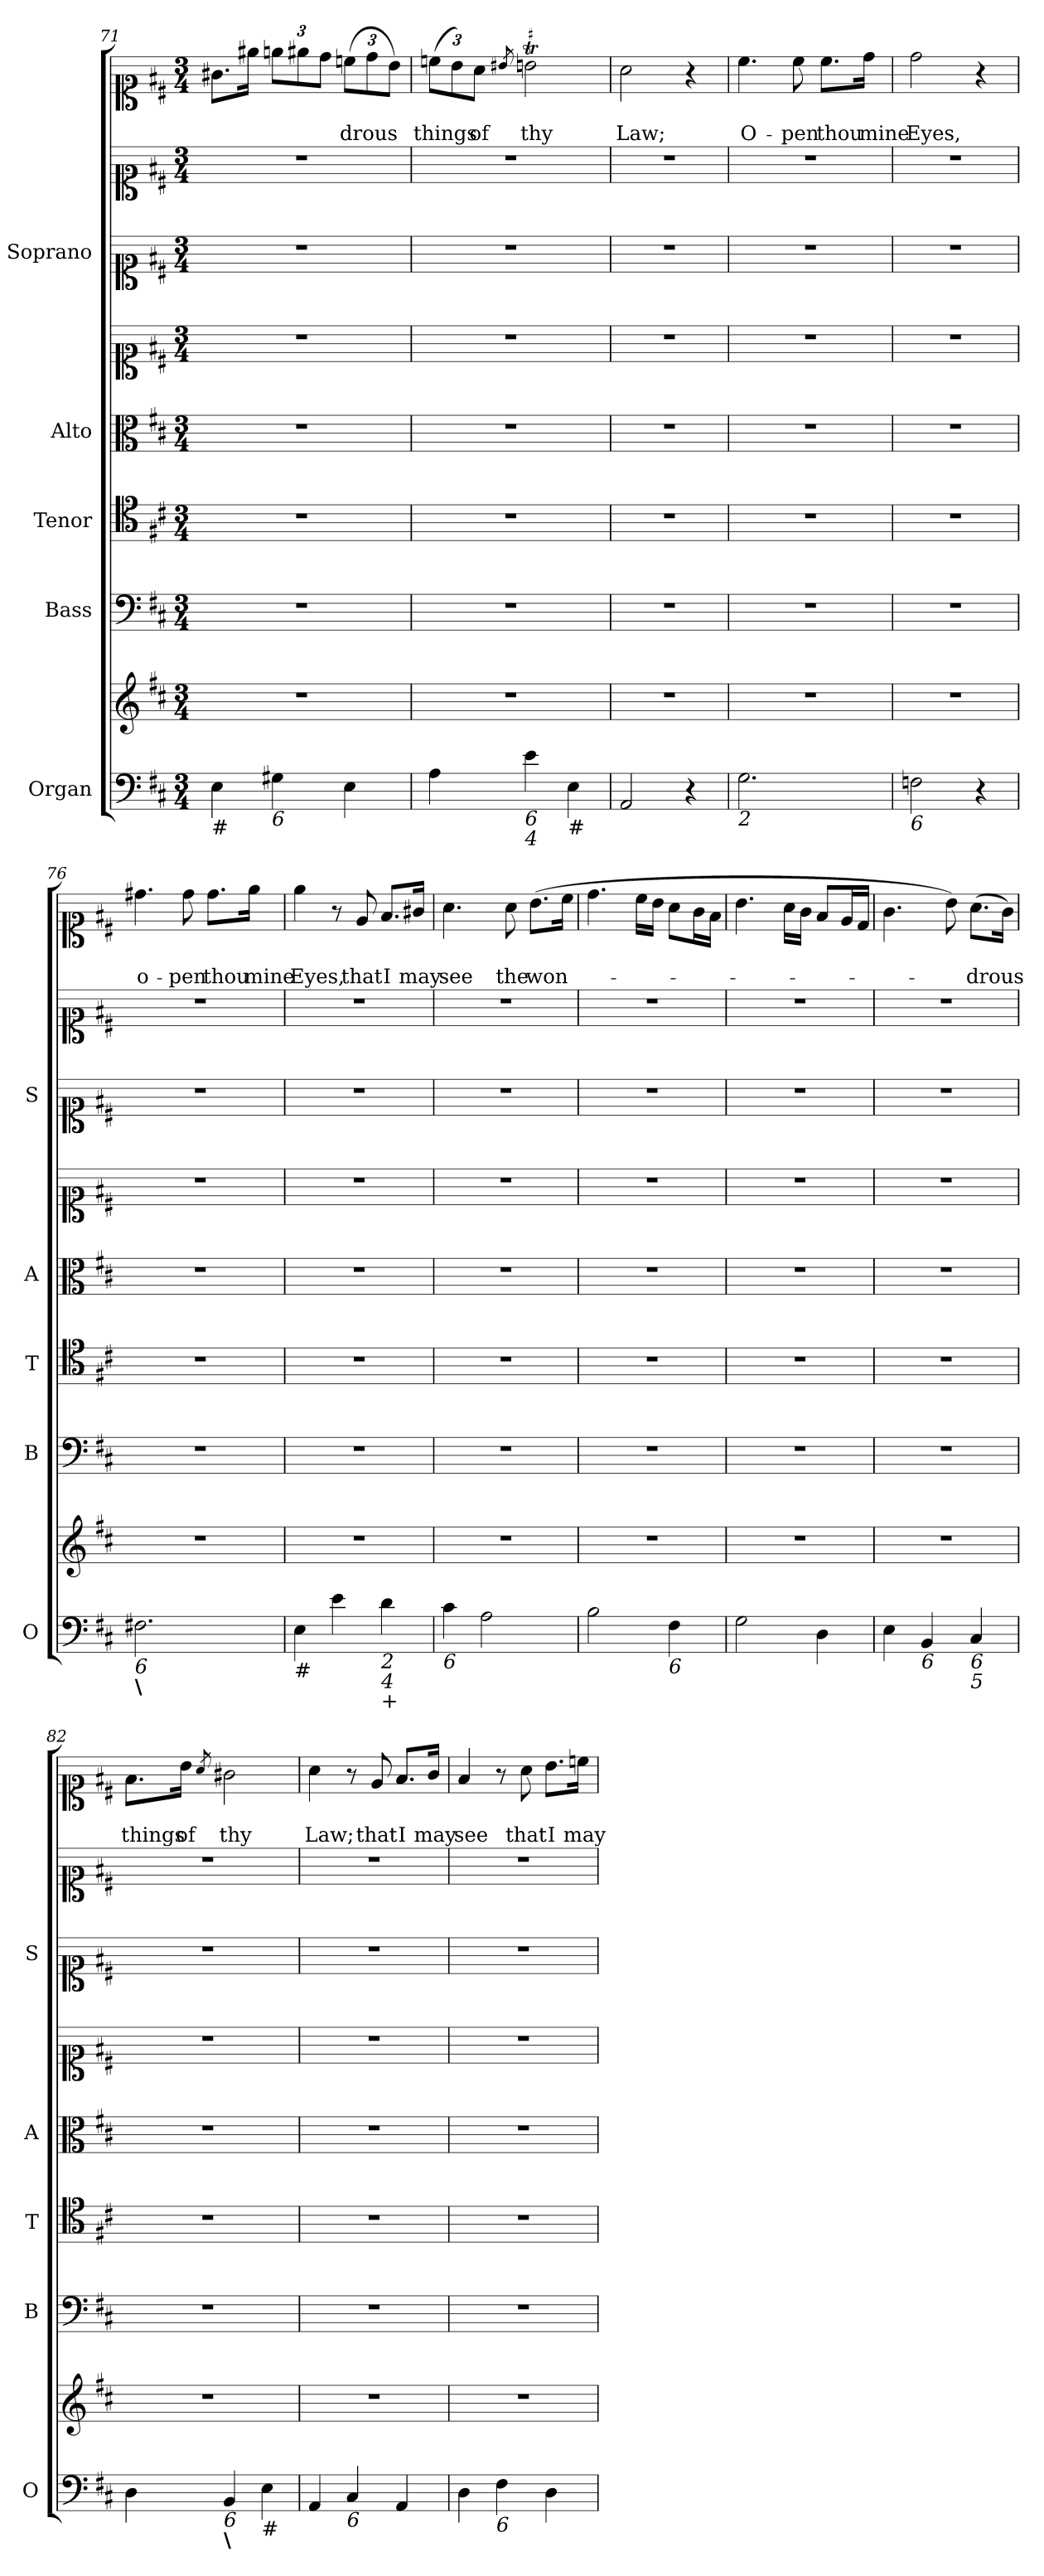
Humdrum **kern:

**kern	**kern	**kern	**kern	**kern	**kern	**kern	**kern	**kern	**text	**text
*part8	*part8	*part7	*part6	*part5	*part4	*part3	*part2	*part1	*part1	*part1
*staff9	*staff8	*staff7	*staff6	*staff5	*staff4	*staff3	*staff2	*staff1	*staff1	*staff1
*I"Organ	*	*I"Bass	*I"Tenor	*I"Alto	*	*I"Soprano	*	*	*	*
*I'O	*	*I'B	*I'T	*I'A	*	*I'S	*	*	*	*
!!LO:LB:g=z
*clefF4	*clefG2	*clefF4	*clefC4	*clefC3	*clefC1	*clefC1	*clefC1	*clefC1	*	*
*k[f#c#]	*k[f#c#]	*k[f#c#]	*k[f#c#]	*k[f#c#]	*k[f#c#]	*k[f#c#]	*k[f#c#]	*k[f#c#]	*	*
*D:	*D:	*D:	*D:	*D:	*D:	*D:	*D:	*D:	*	*
*M3/4	*M3/4	*M3/4	*M3/4	*M3/4	*M3/4	*M3/4	*M3/4	*M3/4	*	*
=71	=71	=71	=71	=71	=71	=71	=71	=71	=71	=71
!LO:TX:b:t=#	!	!	!	!	!	!	!	!	!	!
4E\	2.r	2.r	2.r	2.r	2.r	2.r	2.r	8.g#X\L	.	.
.	.	.	.	.	.	.	.	16ee#X\Jk	.	.
!LO:TX:b:i:t=6	!	!	!	!	!	!	!	!	!	!
4G#X\	.	.	.	.	.	.	.	12een\L	.	.
.	.	.	.	.	.	.	.	12ee#X\	.	.
.	.	.	.	.	.	.	.	12dd\J	.	.
!	!	!	!	!	!	!	!	!	!	!LO:LY:b
4E\	.	.	.	.	.	.	.	(>12ccn\L	.	-drous
.	.	.	.	.	.	.	.	12dd\	.	.
.	.	.	.	.	.	.	.	12b\J)	.	.
=72	=72	=72	=72	=72	=72	=72	=72	=72	=72	=72
!	!	!	!	!	!	!	!	!	!	!LO:LY:b
4A\	2.r	2.r	2.r	2.r	2.r	2.r	2.r	(>12ccn\L	.	things
.	.	.	.	.	.	.	.	12b\)	.	.
!	!	!	!	!	!	!	!	!	!	!LO:LY:b
.	.	.	.	.	.	.	.	12a\J	.	of
.	.	.	.	.	.	.	.	8qb#X/	.	.
!LO:TX:b:i:t=6	!	!	!	!	!	!	!	!	!	!
!LO:TX:b:i:t=4	!	!	!	!	!	!	!	!	!	!
!	!	!	!	!	!	!	!	!	!	!LO:LY:b
4e\	.	.	.	.	.	.	.	2bnT\	.	thy
!LO:TX:b:t=#	!	!	!	!	!	!	!	!	!	!
4E\	.	.	.	.	.	.	.	.	.	.
=73	=73	=73	=73	=73	=73	=73	=73	=73	=73	=73
!	!	!	!	!	!	!	!	!	!	!LO:LY:b
2AA/	2.r	2.r	2.r	2.r	2.r	2.r	2.r	2a\	.	Law;
4r	.	.	.	.	.	.	.	4r	.	.
=74	=74	=74	=74	=74	=74	=74	=74	=74	=74	=74
!LO:TX:b:i:t=2	!	!	!	!	!	!	!	!	!	!
!	!	!	!	!	!	!	!	!	!	!LO:LY:b
2.G\	2.r	2.r	2.r	2.r	2.r	2.r	2.r	4.cc#\	.	O-
!	!	!	!	!	!	!	!	!	!	!LO:LY:b
.	.	.	.	.	.	.	.	8cc#\	.	-pen
!	!	!	!	!	!	!	!	!	!	!LO:LY:b
.	.	.	.	.	.	.	.	8.cc#\L	.	thou
!	!	!	!	!	!	!	!	!	!	!LO:LY:b
.	.	.	.	.	.	.	.	16dd\Jk	.	mine
=75	=75	=75	=75	=75	=75	=75	=75	=75	=75	=75
!LO:TX:b:i:t=6	!	!	!	!	!	!	!	!	!	!
!	!	!	!	!	!	!	!	!	!	!LO:LY:b
2Fn\	2.r	2.r	2.r	2.r	2.r	2.r	2.r	2dd\	.	Eyes,
4r	.	.	.	.	.	.	.	4r	.	.
=76	=76	=76	=76	=76	=76	=76	=76	=76	=76	=76
!LO:TX:b:i:t=6	!	!	!	!	!	!	!	!	!	!
!LO:TX:b:B:t=\	!	!	!	!	!	!	!	!	!	!
!	!	!	!	!	!	!	!	!	!	!LO:LY:b
2.F#X\	2.r	2.r	2.r	2.r	2.r	2.r	2.r	4.dd#X\	.	o-
!	!	!	!	!	!	!	!	!	!	!LO:LY:b
.	.	.	.	.	.	.	.	8dd#\	.	-pen
!	!	!	!	!	!	!	!	!	!	!LO:LY:b
.	.	.	.	.	.	.	.	8.dd#\L	.	thou
!	!	!	!	!	!	!	!	!	!	!LO:LY:b
.	.	.	.	.	.	.	.	16ee\Jk	.	mine
=77	=77	=77	=77	=77	=77	=77	=77	=77	=77	=77
!LO:TX:b:t=#	!	!	!	!	!	!	!	!	!	!
!	!	!	!	!	!	!	!	!	!	!LO:LY:b
4E\	2.r	2.r	2.r	2.r	2.r	2.r	2.r	4ee\	.	Eyes,
4e\	.	.	.	.	.	.	.	8r	.	.
!	!	!	!	!	!	!	!	!	!	!LO:LY:b
.	.	.	.	.	.	.	.	8e/	.	that
!LO:TX:b:i:t=2	!	!	!	!	!	!	!	!	!	!
!LO:TX:b:i:t=4	!	!	!	!	!	!	!	!	!	!
!LO:TX:b:t=+	!	!	!	!	!	!	!	!	!	!
!	!	!	!	!	!	!	!	!	!	!LO:LY:b
4d\	.	.	.	.	.	.	.	8.f#/L	.	I
!	!	!	!	!	!	!	!	!	!	!LO:LY:b
.	.	.	.	.	.	.	.	16g#X/Jk	.	may
!!LO:LB:g=z
=78	=78	=78	=78	=78	=78	=78	=78	=78	=78	=78
!LO:TX:b:i:t=6	!	!	!	!	!	!	!	!	!	!
!	!	!	!	!	!	!	!	!	!	!LO:LY:b
4c#\	2.r	2.r	2.r	2.r	2.r	2.r	2.r	4.a\	.	see
2A\	.	.	.	.	.	.	.	.	.	.
!	!	!	!	!	!	!	!	!	!	!LO:LY:b
.	.	.	.	.	.	.	.	8a\	.	the
!	!	!	!	!	!	!	!	!	!	!LO:LY:b
.	.	.	.	.	.	.	.	(>8.b\L	.	won-
.	.	.	.	.	.	.	.	16cc#\Jk	.	.
=79	=79	=79	=79	=79	=79	=79	=79	=79	=79	=79
2B\	2.r	2.r	2.r	2.r	2.r	2.r	2.r	4.dd\	.	.
.	.	.	.	.	.	.	.	16cc#\LL	.	.
.	.	.	.	.	.	.	.	16b\JJ	.	.
!LO:TX:b:i:t=6	!	!	!	!	!	!	!	!	!	!
4F#\	.	.	.	.	.	.	.	8a\L	.	.
.	.	.	.	.	.	.	.	16g\L	.	.
.	.	.	.	.	.	.	.	16f#\JJ	.	.
=80	=80	=80	=80	=80	=80	=80	=80	=80	=80	=80
2G\	2.r	2.r	2.r	2.r	2.r	2.r	2.r	4.b\	.	.
.	.	.	.	.	.	.	.	16a\LL	.	.
.	.	.	.	.	.	.	.	16g\JJ	.	.
4D\	.	.	.	.	.	.	.	8f#/L	.	.
.	.	.	.	.	.	.	.	16e/L	.	.
.	.	.	.	.	.	.	.	16d/JJ	.	.
=81	=81	=81	=81	=81	=81	=81	=81	=81	=81	=81
4E\	2.r	2.r	2.r	2.r	2.r	2.r	2.r	4.g\	.	.
!LO:TX:b:i:t=6	!	!	!	!	!	!	!	!	!	!
4BB/	.	.	.	.	.	.	.	.	.	.
.	.	.	.	.	.	.	.	8b\)	.	.
!LO:TX:b:i:t=6	!	!	!	!	!	!	!	!	!	!
!LO:TX:b:i:t=5	!	!	!	!	!	!	!	!	!	!
!	!	!	!	!	!	!	!	!	!	!LO:LY:b
4C#/	.	.	.	.	.	.	.	(>8.a\L	.	-drous
.	.	.	.	.	.	.	.	16g\Jk)	.	.
=82	=82	=82	=82	=82	=82	=82	=82	=82	=82	=82
!	!	!	!	!	!	!	!	!	!	!LO:LY:b
4D\	2.r	2.r	2.r	2.r	2.r	2.r	2.r	8.f#\L	.	things
!	!	!	!	!	!	!	!	!	!	!LO:LY:b
.	.	.	.	.	.	.	.	16b\Jk	.	of
.	.	.	.	.	.	.	.	8qa/	.	.
!LO:TX:b:i:t=6	!	!	!	!	!	!	!	!	!	!
!LO:TX:b:B:t=\	!	!	!	!	!	!	!	!	!	!
!	!	!	!	!	!	!	!	!	!	!LO:LY:b
4BB/	.	.	.	.	.	.	.	2g#X\	.	thy
!LO:TX:b:t=#	!	!	!	!	!	!	!	!	!	!
4E\	.	.	.	.	.	.	.	.	.	.
=83	=83	=83	=83	=83	=83	=83	=83	=83	=83	=83
!	!	!	!	!	!	!	!	!	!	!LO:LY:b
4AA/	2.r	2.r	2.r	2.r	2.r	2.r	2.r	4a\	.	Law;
!LO:TX:b:i:t=6	!	!	!	!	!	!	!	!	!	!
4C#/	.	.	.	.	.	.	.	8r	.	.
!	!	!	!	!	!	!	!	!	!	!LO:LY:b
.	.	.	.	.	.	.	.	8e/	.	that
!	!	!	!	!	!	!	!	!	!	!LO:LY:b
4AA/	.	.	.	.	.	.	.	8.f#/L	.	I
!	!	!	!	!	!	!	!	!	!	!LO:LY:b
.	.	.	.	.	.	.	.	16g/Jk	.	may
=84	=84	=84	=84	=84	=84	=84	=84	=84	=84	=84
!	!	!	!	!	!	!	!	!	!	!LO:LY:b
4D\	2.r	2.r	2.r	2.r	2.r	2.r	2.r	4f#/	.	see
!LO:TX:b:i:t=6	!	!	!	!	!	!	!	!	!	!
4F#\	.	.	.	.	.	.	.	8r	.	.
!	!	!	!	!	!	!	!	!	!	!LO:LY:b
.	.	.	.	.	.	.	.	8a\	.	that
!	!	!	!	!	!	!	!	!	!	!LO:LY:b
4D\	.	.	.	.	.	.	.	8.b\L	.	I
!	!	!	!	!	!	!	!	!	!	!LO:LY:b
.	.	.	.	.	.	.	.	16ccn\Jk	.	may
=	=	=	=	=	=	=	=	=	=	=
*-	*-	*-	*-	*-	*-	*-	*-	*-	*-	*-
